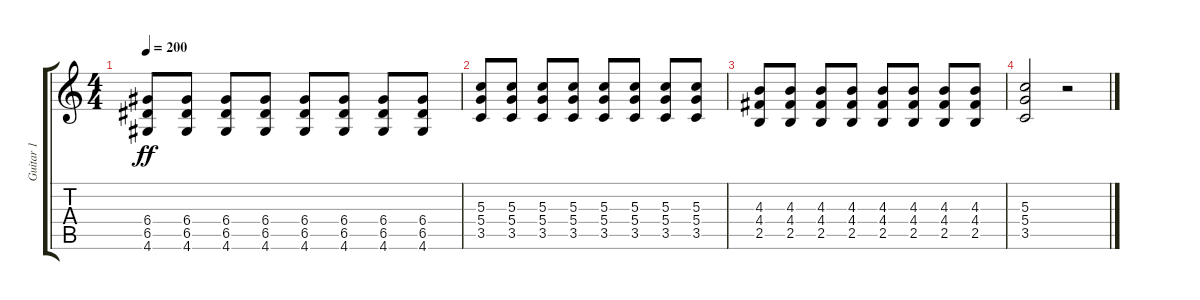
\track ("Guitar 1" "Guitar 1") {instrument distortionguitar}
\staff {score tabs}
\tuning (E4 B3 G3 D3 A2 E2) {hide}
\ts (4 4)
\tempo 200
\clef g2
\ks c
(6.4 6.5 4.6).8{dy ff} (6.4 6.5 4.6).8 (6.4 6.5 4.6).8 (6.4 6.5 4.6).8 (6.4 6.5 4.6).8 (6.4 6.5 4.6).8 (6.4 6.5 4.6).8 (6.4 6.5 4.6).8 |
(5.3 5.4 3.5).8 (5.3 5.4 3.5).8 (5.3 5.4 3.5).8 (5.3 5.4 3.5).8 (5.3 5.4 3.5).8 (5.3 5.4 3.5).8 (5.3 5.4 3.5).8 (5.3 5.4 3.5).8 |
(4.3 4.4 2.5).8 (4.3 4.4 2.5).8 (4.3 4.4 2.5).8 (4.3 4.4 2.5).8 (4.3 4.4 2.5).8 (4.3 4.4 2.5).8 (4.3 4.4 2.5).8 (4.3 4.4 2.5).8 |
(5.3 5.4 3.5).2 r.2
